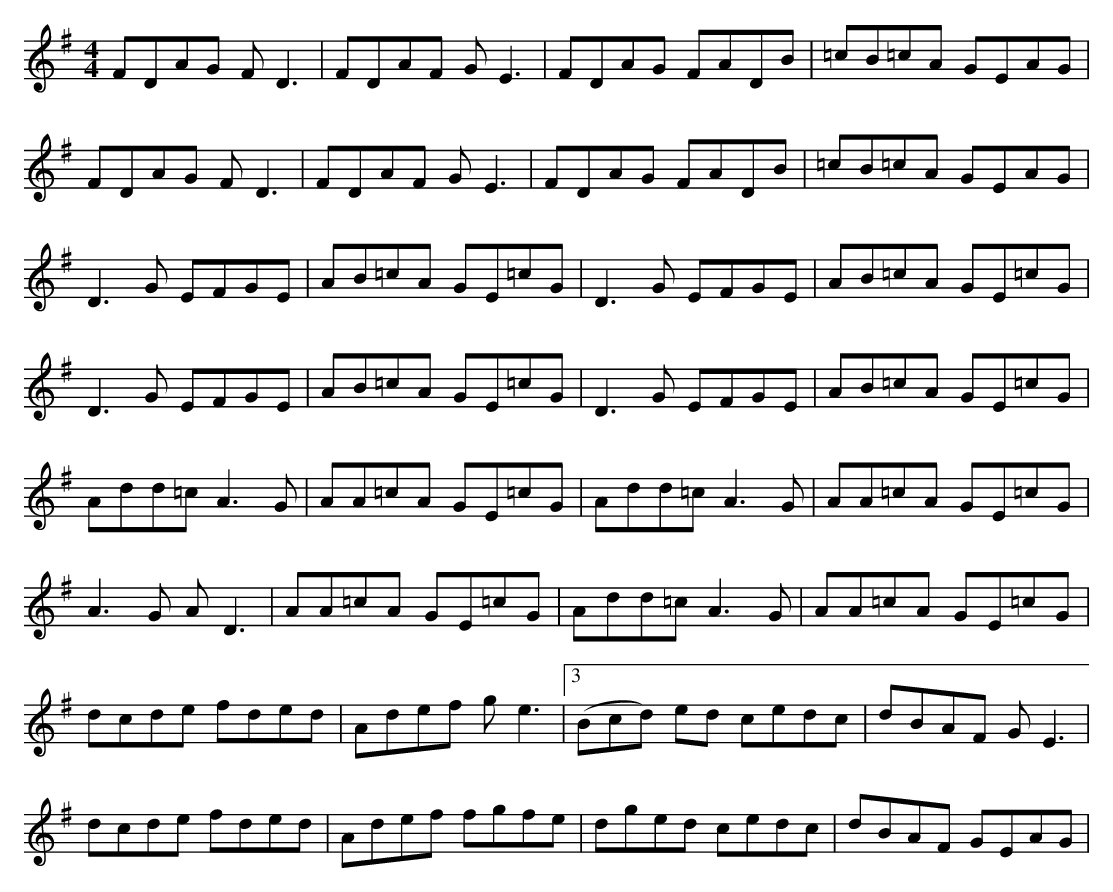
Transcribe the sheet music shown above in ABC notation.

X:1
M:4/4
K:Dmix
FDAG FD3|FDAF GE3|FDAG FADB|=cB=cA GEAG|
FDAG FD3|FDAF GE3|FDAG FADB|=cB=cA GEAG|
D3G EFGE|AB=cA GE=cG|D3G EFGE|AB=cA GE=cG|
D3G EFGE|AB=cA GE=cG|D3G EFGE|AB=cA GE=cG|
Add=c A3G|AA=cA GE=cG|Add=c A3G|AA=cA GE=cG|
A3G AD3|AA=cA GE=cG|Add=c A3G|AA=cA GE=cG|
dcde fded|Adef ge3|3(Bcd) ed cedc|dBAF GE3|
dcde fded|Adef fgfe|dged cedc|dBAF GEAG|
